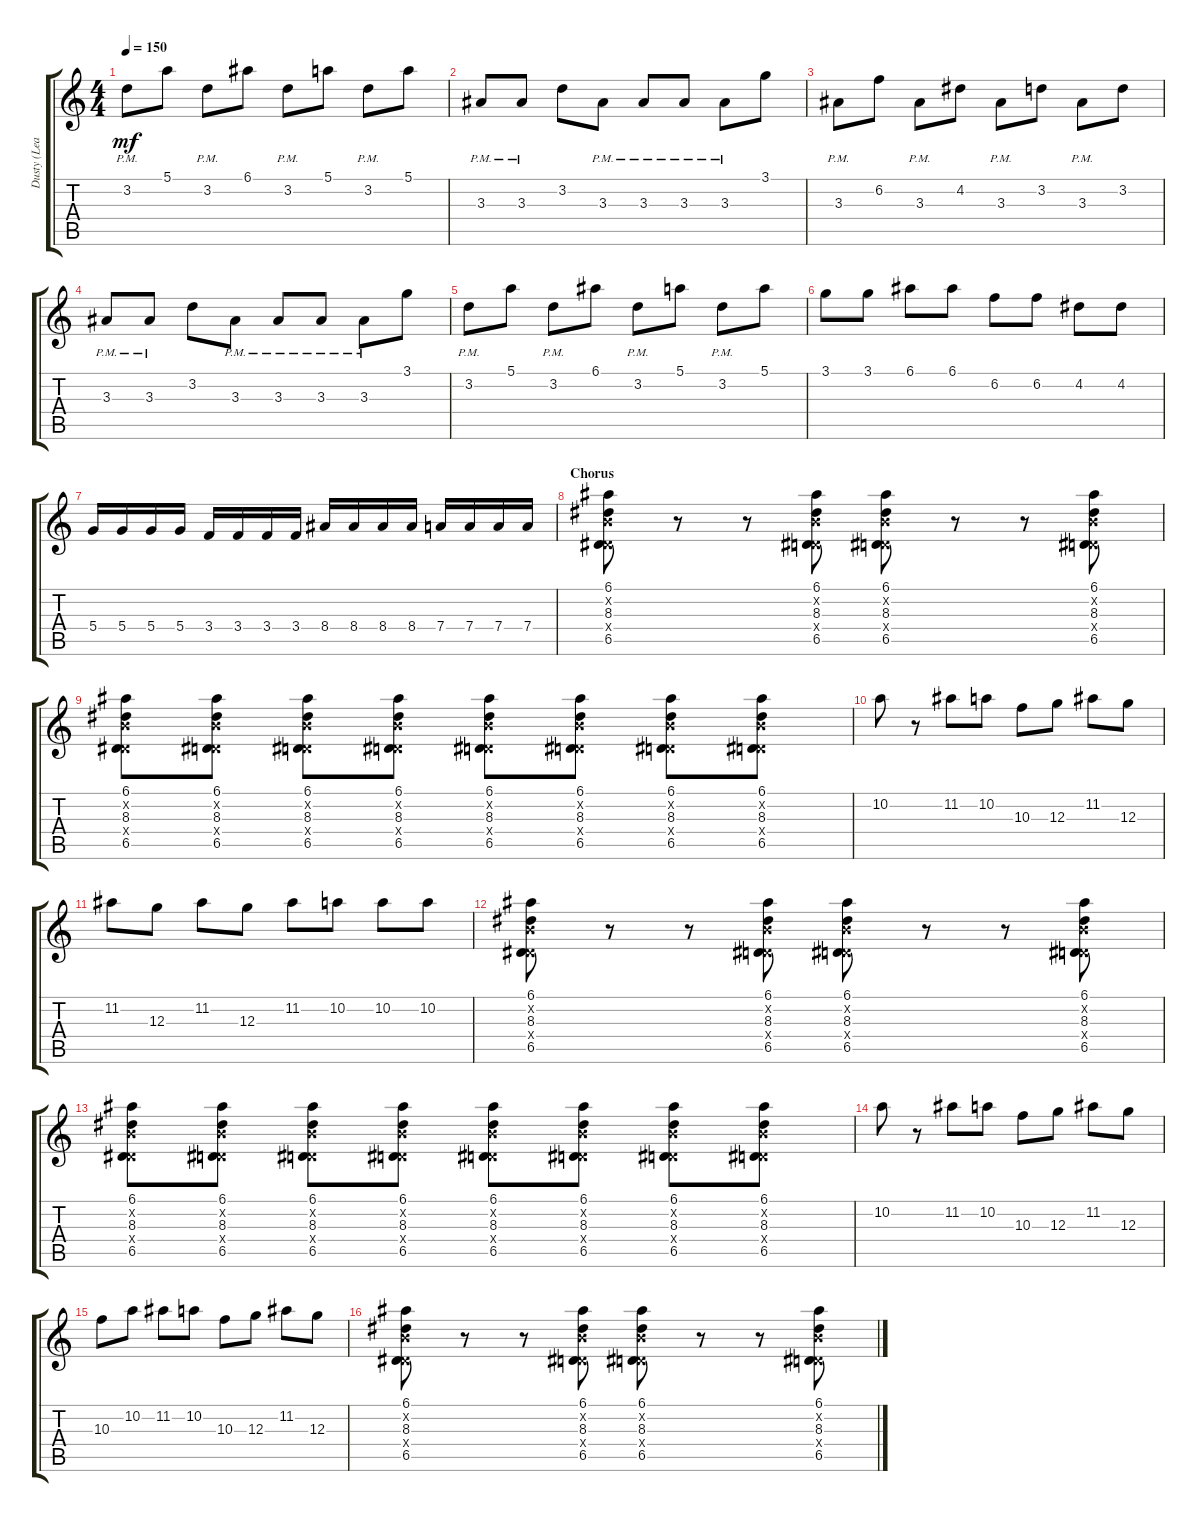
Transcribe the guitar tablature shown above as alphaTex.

\track ("Dusty (Lead)" "Dusty (Lea") {instrument distortionguitar}
\staff {score tabs}
\tuning (E4 B3 G3 D3 A2 D2) {hide}
\ts (4 4)
\tempo 150
\clef g2
\ks c
3.2{pm}.8{dy mf} 5.1.8 3.2{pm}.8 6.1.8 3.2{pm}.8 5.1.8 3.2{pm}.8 5.1.8 |
3.3{pm}.8 3.3{pm}.8 3.2.8 3.3{pm}.8 3.3{pm}.8 3.3{pm}.8 3.3{pm}.8 3.1.8 |
3.3{pm}.8 6.2.8 3.3{pm}.8 4.2.8 3.3{pm}.8 3.2.8 3.3{pm}.8 3.2.8 |
3.3{pm}.8 3.3{pm}.8 3.2.8 3.3{pm}.8 3.3{pm}.8 3.3{pm}.8 3.3{pm}.8 3.1.8 |
3.2{pm}.8 5.1.8 3.2{pm}.8 6.1.8 3.2{pm}.8 5.1.8 3.2{pm}.8 5.1.8 |
3.1.8 3.1.8 6.1.8 6.1.8 6.2.8 6.2.8 4.2.8 4.2.8 |
5.4.16 5.4.16 5.4.16 5.4.16 3.4.16 3.4.16 3.4.16 3.4.16 8.4.16 8.4.16 8.4.16 8.4.16 7.4.16 7.4.16 7.4.16 7.4.16 |
\section ("" "Chorus")
(6.1 0.2{x} 8.3 0.4{x} 6.5).8 r.8 r.8 (6.1 0.2{x} 8.3 0.4{x} 6.5).8 (6.1 0.2{x} 8.3 0.4{x} 6.5).8 r.8 r.8 (6.1 0.2{x} 8.3 0.4{x} 6.5).8 |
(6.1 0.2{x} 8.3 0.4{x} 6.5).8 (6.1 0.2{x} 8.3 0.4{x} 6.5).8 (6.1 0.2{x} 8.3 0.4{x} 6.5).8 (6.1 0.2{x} 8.3 0.4{x} 6.5).8 (6.1 0.2{x} 8.3 0.4{x} 6.5).8 (6.1 0.2{x} 8.3 0.4{x} 6.5).8 (6.1 0.2{x} 8.3 0.4{x} 6.5).8 (6.1 0.2{x} 8.3 0.4{x} 6.5).8 |
10.2.8 r.8 11.2.8 10.2.8 10.3.8 12.3.8 11.2.8 12.3.8 |
11.2.8 12.3.8 11.2.8 12.3.8 11.2.8 10.2.8 10.2.8 10.2.8 |
(6.1 0.2{x} 8.3 0.4{x} 6.5).8 r.8 r.8 (6.1 0.2{x} 8.3 0.4{x} 6.5).8 (6.1 0.2{x} 8.3 0.4{x} 6.5).8 r.8 r.8 (6.1 0.2{x} 8.3 0.4{x} 6.5).8 |
(6.1 0.2{x} 8.3 0.4{x} 6.5).8 (6.1 0.2{x} 8.3 0.4{x} 6.5).8 (6.1 0.2{x} 8.3 0.4{x} 6.5).8 (6.1 0.2{x} 8.3 0.4{x} 6.5).8 (6.1 0.2{x} 8.3 0.4{x} 6.5).8 (6.1 0.2{x} 8.3 0.4{x} 6.5).8 (6.1 0.2{x} 8.3 0.4{x} 6.5).8 (6.1 0.2{x} 8.3 0.4{x} 6.5).8 |
10.2.8 r.8 11.2.8 10.2.8 10.3.8 12.3.8 11.2.8 12.3.8 |
10.3.8 10.2.8 11.2.8 10.2.8 10.3.8 12.3.8 11.2.8 12.3.8 |
(6.1 0.2{x} 8.3 0.4{x} 6.5).8 r.8 r.8 (6.1 0.2{x} 8.3 0.4{x} 6.5).8 (6.1 0.2{x} 8.3 0.4{x} 6.5).8 r.8 r.8 (6.1 0.2{x} 8.3 0.4{x} 6.5).8
